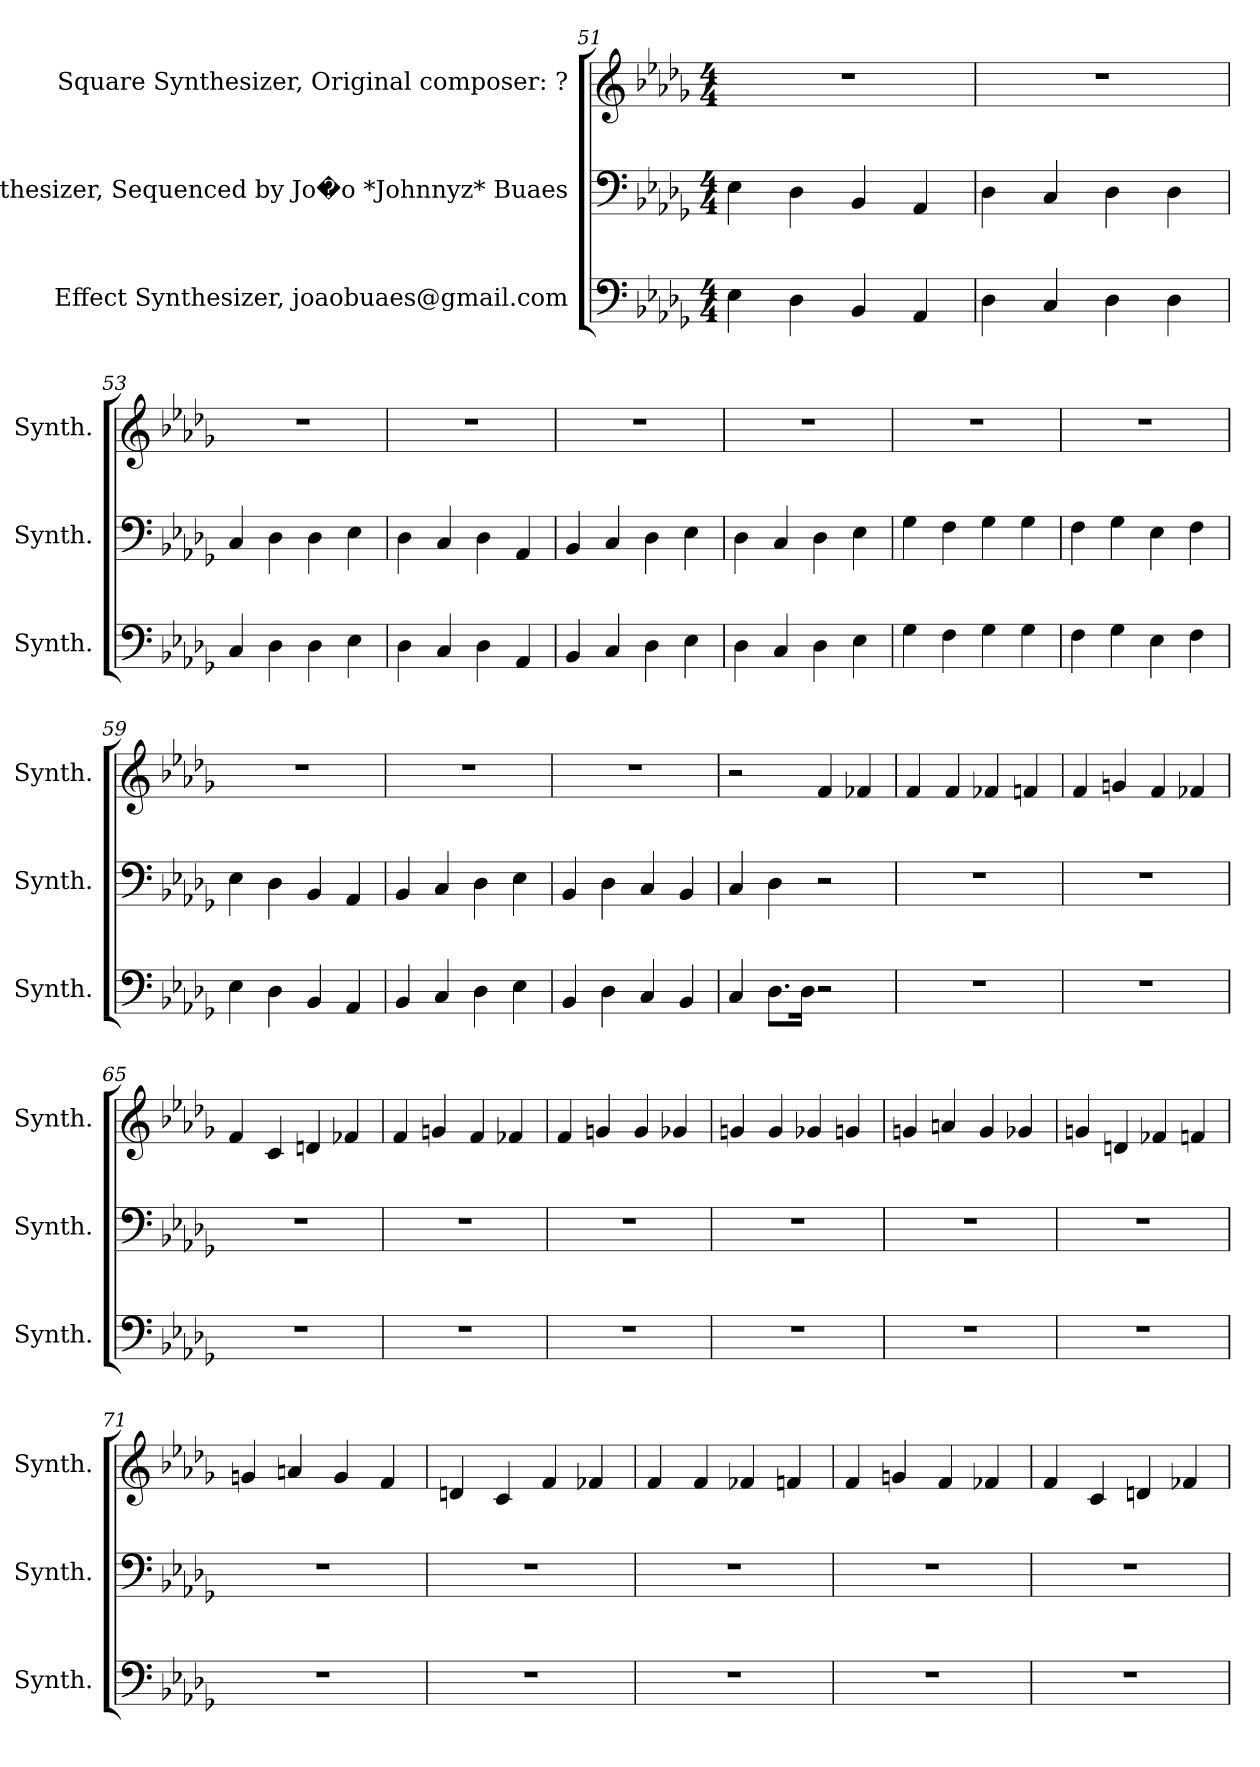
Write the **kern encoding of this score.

**kern	**kern	**kern
*part3	*part2	*part1
*staff3	*staff2	*staff1
*I"Effect Synthesizer, joaobuaes@gmail.com	*I"Saw Synthesizer, Sequenced by Jo�o *Johnnyz* Buaes	*I"Square Synthesizer, Original composer: ?
*I'Synth.	*I'Synth.	*I'Synth.
*clefF4	*clefF4	*clefG2
*k[b-e-a-d-g-]	*k[b-e-a-d-g-]	*k[b-e-a-d-g-]
*M4/4	*M4/4	*M4/4
=51	=51	=51
4E-\	4E-\	1r
4D-\	4D-\	.
4BB-/	4BB-/	.
4AA-/	4AA-/	.
=52	=52	=52
4D-\	4D-\	1r
4C/	4C/	.
4D-\	4D-\	.
4D-\	4D-\	.
=53	=53	=53
4C/	4C/	1r
4D-\	4D-\	.
4D-\	4D-\	.
4E-\	4E-\	.
=54	=54	=54
4D-\	4D-\	1r
4C/	4C/	.
4D-\	4D-\	.
4AA-/	4AA-/	.
=55	=55	=55
4BB-/	4BB-/	1r
4C/	4C/	.
4D-\	4D-\	.
4E-\	4E-\	.
=56	=56	=56
4D-\	4D-\	1r
4C/	4C/	.
4D-\	4D-\	.
4E-\	4E-\	.
=57	=57	=57
4G-\	4G-\	1r
4F\	4F\	.
4G-\	4G-\	.
4G-\	4G-\	.
!!LO:LB:g=z
=58	=58	=58
4F\	4F\	1r
4G-\	4G-\	.
4E-\	4E-\	.
4F\	4F\	.
=59	=59	=59
4E-\	4E-\	1r
4D-\	4D-\	.
4BB-/	4BB-/	.
4AA-/	4AA-/	.
=60	=60	=60
4BB-/	4BB-/	1r
4C/	4C/	.
4D-\	4D-\	.
4E-\	4E-\	.
=61	=61	=61
4BB-/	4BB-/	1r
4D-\	4D-\	.
4C/	4C/	.
4BB-/	4BB-/	.
=62	=62	=62
4C/	4C/	2r
8.D-\L	4D-\	.
16D-\Jk	.	.
2r	2r	4f/
.	.	4f-X/
=63	=63	=63
1r	1r	4f/
.	.	4f/
.	.	4f-X/
.	.	4fn/
=64	=64	=64
1r	1r	4f/
.	.	4gn/
.	.	4f/
.	.	4f-X/
!!LO:LB:g=z
=65	=65	=65
1r	1r	4f/
.	.	4c/
.	.	4dn/
.	.	4f-X/
=66	=66	=66
1r	1r	4f/
.	.	4gn/
.	.	4f/
.	.	4f-X/
=67	=67	=67
1r	1r	4f/
.	.	4gn/
.	.	4g/
.	.	4g-X/
=68	=68	=68
1r	1r	4gn/
.	.	4g/
.	.	4g-X/
.	.	4gn/
=69	=69	=69
1r	1r	4gn/
.	.	4an/
.	.	4g/
.	.	4g-X/
=70	=70	=70
1r	1r	4gn/
.	.	4dn/
.	.	4f-X/
.	.	4fn/
=71	=71	=71
1r	1r	4gn/
.	.	4an/
.	.	4g/
.	.	4f/
!!LO:LB:g=z
=72	=72	=72
1r	1r	4dn/
.	.	4c/
.	.	4f/
.	.	4f-X/
=73	=73	=73
1r	1r	4f/
.	.	4f/
.	.	4f-X/
.	.	4fn/
=74	=74	=74
1r	1r	4f/
.	.	4gn/
.	.	4f/
.	.	4f-X/
=75	=75	=75
1r	1r	4f/
.	.	4c/
.	.	4dn/
.	.	4f-X/
=	=	=
*-	*-	*-
